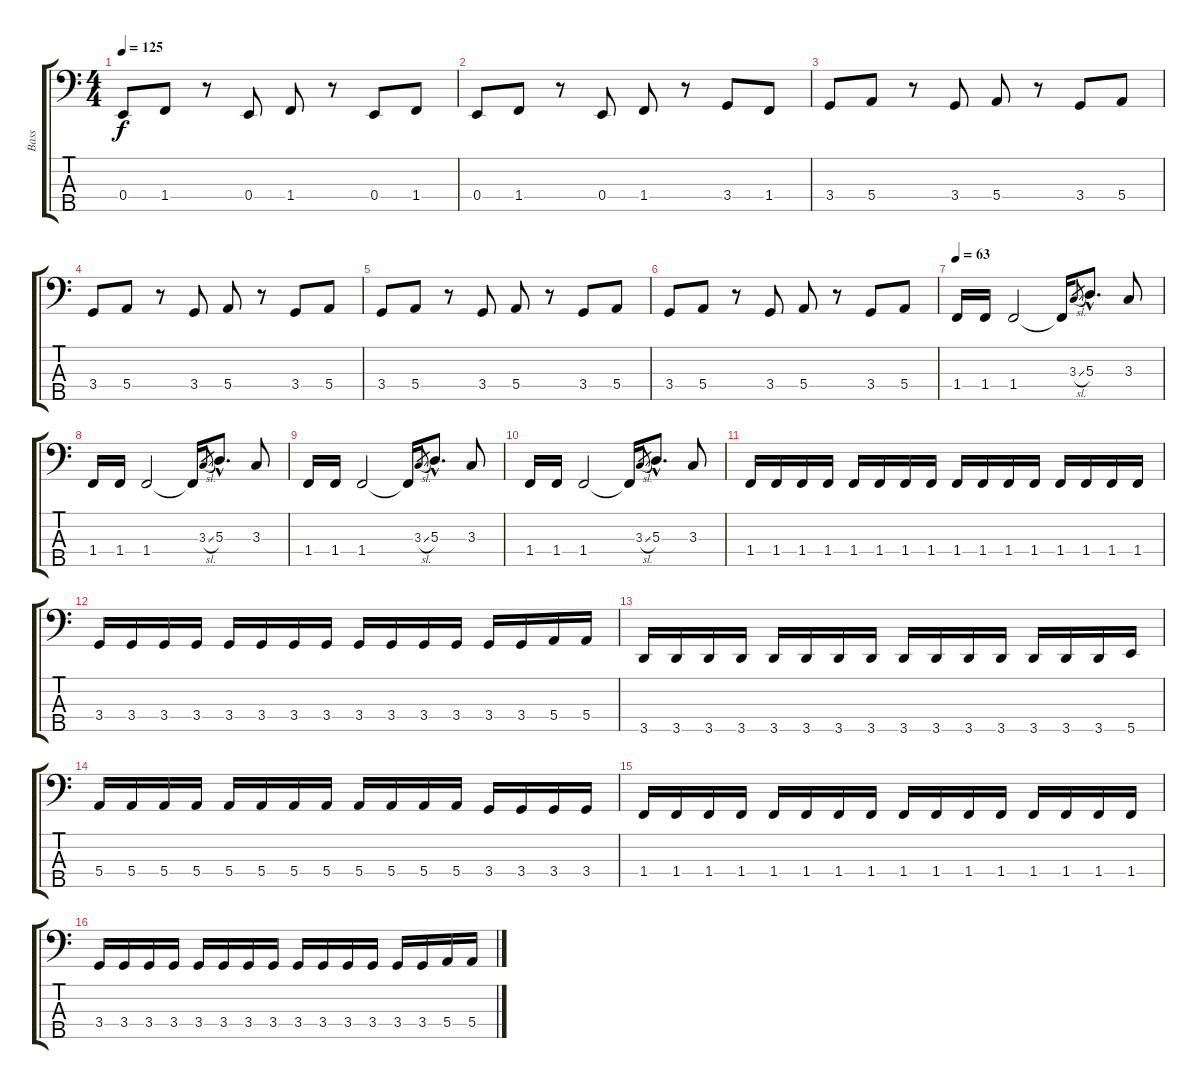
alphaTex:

\track ("Bass" "Bass") {instrument electricbasspick}
\staff {score tabs}
\tuning (G2 D2 A1 E1 B0) {hide}
\ts (4 4)
\tempo 125
\clef f4
\ks c
0.4.8{dy f} 1.4.8 r.8 0.4.8 1.4.8 r.8 0.4.8 1.4.8 |
0.4.8 1.4.8 r.8 0.4.8 1.4.8 r.8 3.4.8 1.4.8 |
3.4.8 5.4.8 r.8 3.4.8 5.4.8 r.8 3.4.8 5.4.8 |
3.4.8 5.4.8 r.8 3.4.8 5.4.8 r.8 3.4.8 5.4.8 |
3.4.8 5.4.8 r.8 3.4.8 5.4.8 r.8 3.4.8 5.4.8 |
3.4.8 5.4.8 r.8 3.4.8 5.4.8 r.8 3.4.8 5.4.8 |
\tempo 63
1.4.16 1.4.16 1.4.2 1.4{t}.16 3.3{sl}.8{gr} 5.3{hac}.8{d} 3.3.8 |
1.4.16 1.4.16 1.4.2 1.4{t}.16 3.3{sl}.8{gr} 5.3{hac}.8{d} 3.3.8 |
1.4.16 1.4.16 1.4.2 1.4{t}.16 3.3{sl}.8{gr} 5.3{hac}.8{d} 3.3.8 |
1.4.16 1.4.16 1.4.2 1.4{t}.16 3.3{sl}.8{gr} 5.3{hac}.8{d} 3.3.8 |
1.4.16 1.4.16 1.4.16 1.4.16 1.4.16 1.4.16 1.4.16 1.4.16 1.4.16 1.4.16 1.4.16 1.4.16 1.4.16 1.4.16 1.4.16 1.4.16 |
3.4.16 3.4.16 3.4.16 3.4.16 3.4.16 3.4.16 3.4.16 3.4.16 3.4.16 3.4.16 3.4.16 3.4.16 3.4.16 3.4.16 5.4.16 5.4.16 |
3.5.16 3.5.16 3.5.16 3.5.16 3.5.16 3.5.16 3.5.16 3.5.16 3.5.16 3.5.16 3.5.16 3.5.16 3.5.16 3.5.16 3.5.16 5.5.16 |
5.4.16 5.4.16 5.4.16 5.4.16 5.4.16 5.4.16 5.4.16 5.4.16 5.4.16 5.4.16 5.4.16 5.4.16 3.4.16 3.4.16 3.4.16 3.4.16 |
1.4.16 1.4.16 1.4.16 1.4.16 1.4.16 1.4.16 1.4.16 1.4.16 1.4.16 1.4.16 1.4.16 1.4.16 1.4.16 1.4.16 1.4.16 1.4.16 |
3.4.16 3.4.16 3.4.16 3.4.16 3.4.16 3.4.16 3.4.16 3.4.16 3.4.16 3.4.16 3.4.16 3.4.16 3.4.16 3.4.16 5.4.16 5.4.16
